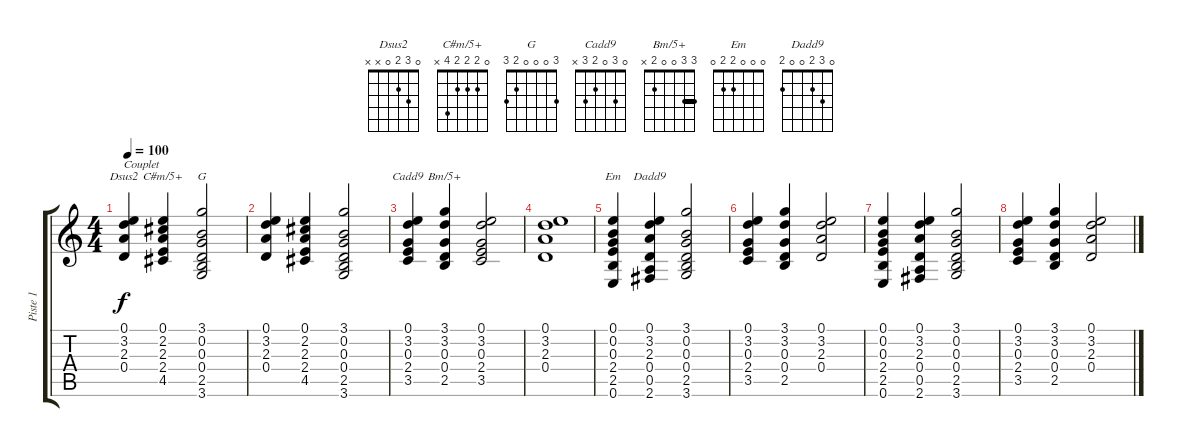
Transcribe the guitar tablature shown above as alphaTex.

\track ("Piste 1" "Piste 1") {instrument acousticguitarnylon}
\staff {score tabs}
\tuning (E4 B3 G3 D3 A2 E2) {hide}
\chord ("Dsus2" 0 3 2 0 x x)
\chord ("C#m/5+" 0 2 2 2 4 x)
\chord ("G" 3 0 0 0 2 3)
\chord ("Cadd9" 0 3 0 2 3 x)
\chord ("Bm/5+" 3 3 0 0 2 x) {barre 3}
\chord ("Em" 0 0 0 2 2 0)
\chord ("Dadd9" 0 3 2 0 0 2)
\ts (4 4)
\tempo 100
\clef g2
\ks c
(0.1 3.2 2.3 0.4).4{ch "Dsus2" txt "Couplet" dy f instrument acousticguitarnylon} (0.1 2.2 2.3 2.4 4.5).4{ch "C#m/5+"} (3.1 0.2 0.3 0.4 2.5 3.6).2{ch "G"} |
(0.1 3.2 2.3 0.4).4 (0.1 2.2 2.3 2.4 4.5).4 (3.1 0.2 0.3 0.4 2.5 3.6).2 |
(0.1 3.2 0.3 2.4 3.5).4{ch "Cadd9"} (3.1 3.2 0.3 0.4 2.5).4{ch "Bm/5+"} (0.1 3.2 0.3 2.4 3.5).2 |
(0.1 3.2 2.3 0.4).1 |
(0.1 0.2 0.3 2.4 2.5 0.6).4{ch "Em"} (0.1 3.2 2.3 0.4 0.5 2.6).4{ch "Dadd9"} (3.1 0.2 0.3 0.4 2.5 3.6).2 |
(0.1 3.2 0.3 2.4 3.5).4 (3.1 3.2 0.3 0.4 2.5).4 (0.1 3.2 2.3 0.4).2 |
(0.1 0.2 0.3 2.4 2.5 0.6).4 (0.1 3.2 2.3 0.4 0.5 2.6).4 (3.1 0.2 0.3 0.4 2.5 3.6).2 |
(0.1 3.2 0.3 2.4 3.5).4 (3.1 3.2 0.3 0.4 2.5).4 (0.1 3.2 2.3 0.4).2
